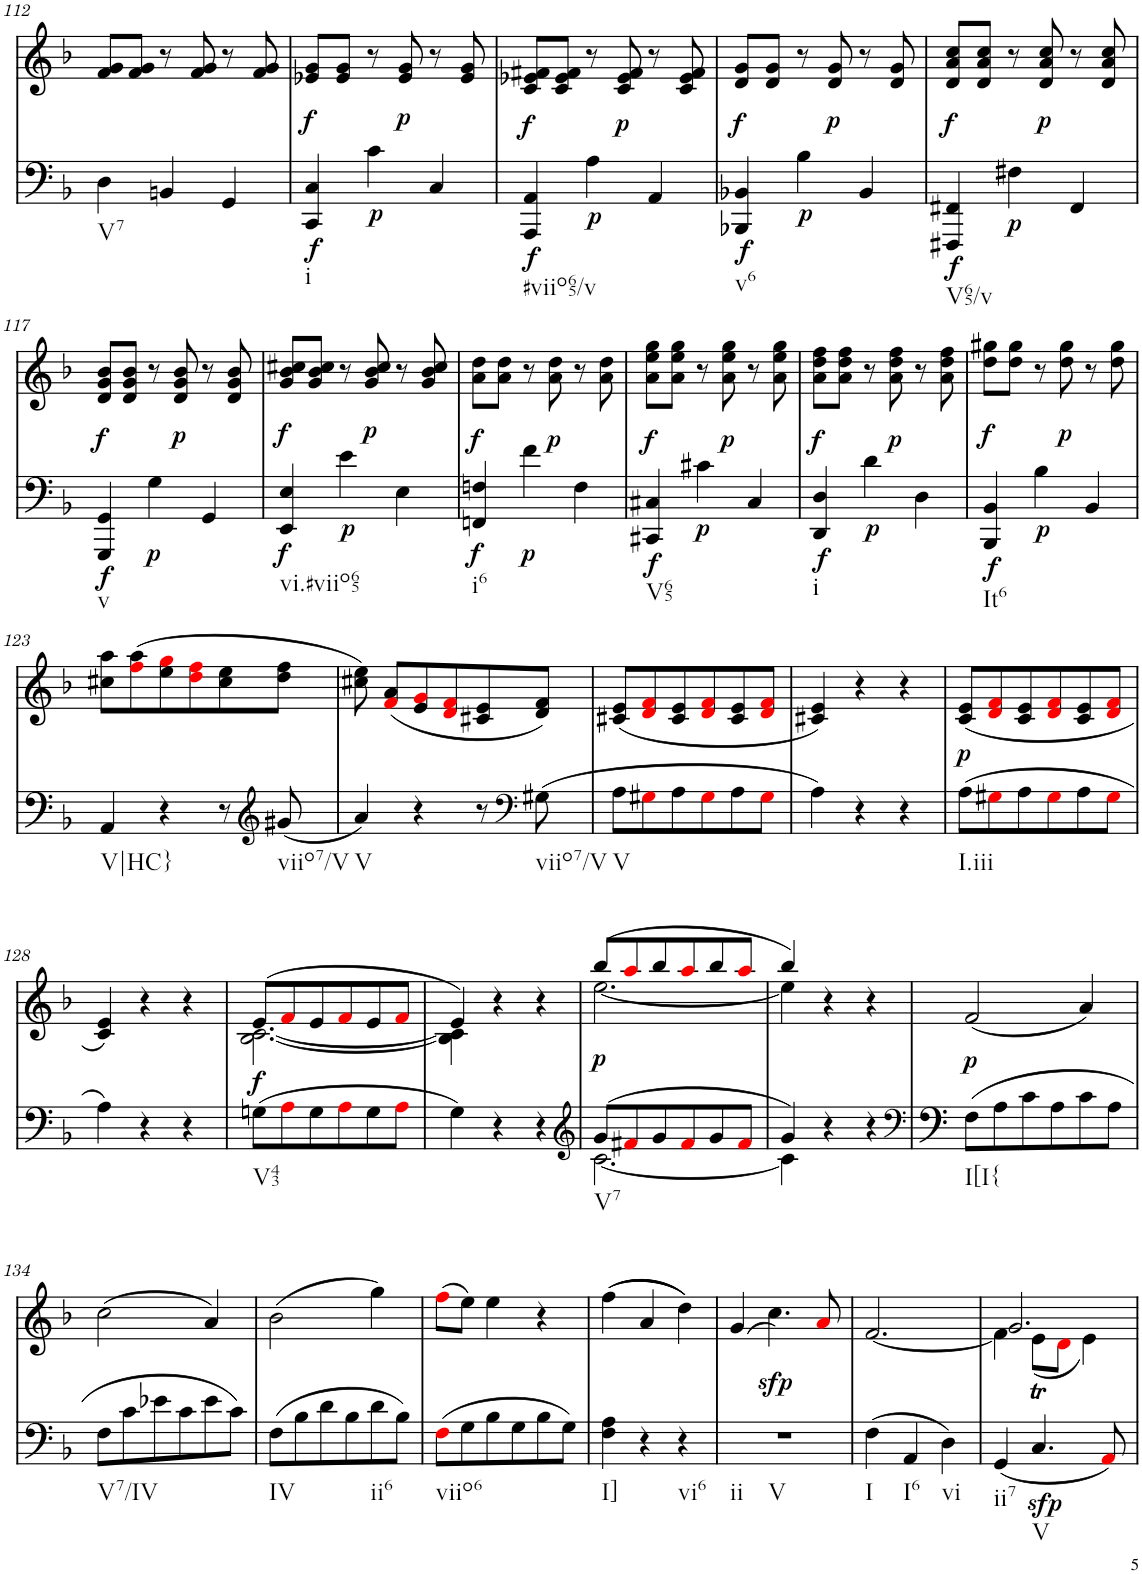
**kern	**kern	**dynam
*part1	*part1	*part1
*staff2	*staff1	*staff1/2
*I"Piano, Piano right	*	*
*I'Pno.	*	*
!!LO:PB:g=z
*clefF4	*clefG2	*
*k[b-]	*k[b-]	*
*M3/4	*M3/4	*
=112	=112	=112
!LO:TX:b:t=V7	!	!
4D\	8f/ 8g/L	.
.	8f/ 8g/J	.
4BBn/	8r	.
.	8f/ 8g/	.
4GG/	8r	.
.	8f/ 8g/	.
=113	=113	=113
!LO:TX:b:t=i	!	!
!	!	!LO:DY:b=2
!	!	!LO:DY:n=1:b
4CC/ 4C/	8e-X/ 8g/L	f f
.	8e-/ 8g/J	.
!	!	!LO:DY:n=2:b=2
4c\	8r	p
!	!	!LO:DY:n=3:b
.	8e-/ 8g/	p
4C/	8r	.
.	8e-/ 8g/	.
=114	=114	=114
!LO:TX:b:t=#viio65/v	!	!
!	!	!LO:DY:b=2
!	!	!LO:DY:n=1:b
4AAA/ 4AA/	8c/ 8e-X/ 8f#X/L	f f
.	8c/ 8e-/ 8f#/J	.
!	!	!LO:DY:n=2:b=2
4A\	8r	p
!	!	!LO:DY:n=3:b
.	8c/ 8e-/ 8f#/	p
4AA/	8r	.
.	8c/ 8e-/ 8f#/	.
=115	=115	=115
!LO:TX:b:t=v6	!	!
!	!	!LO:DY:b=2
!	!	!LO:DY:n=1:b
4BBB-X/ 4BB-X/	8d/ 8g/L	f f
.	8d/ 8g/J	.
!	!	!LO:DY:n=2:b=2
4B-\	8r	p
!	!	!LO:DY:n=3:b
.	8d/ 8g/	p
4BB-/	8r	.
.	8d/ 8g/	.
=116	=116	=116
!LO:TX:b:t=V65/v	!	!
!	!	!LO:DY:b=2
!	!	!LO:DY:n=1:b
4FFF#X/ 4FF#X/	8d/ 8a/ 8cc/L	f f
.	8d/ 8a/ 8cc/J	.
!	!	!LO:DY:n=2:b=2
4F#X\	8r	p
!	!	!LO:DY:n=3:b
.	8d/ 8a/ 8cc/	p
4FF#/	8r	.
.	8d/ 8a/ 8cc/	.
!!LO:LB:g=z
=117	=117	=117
!LO:TX:b:t=v	!	!
!	!	!LO:DY:b=2
!	!	!LO:DY:n=1:b
4GGG/ 4GG/	8d/ 8g/ 8b-/L	f f
.	8d/ 8g/ 8b-/J	.
!	!	!LO:DY:n=2:b=2
4G\	8r	p
!	!	!LO:DY:n=3:b
.	8d/ 8g/ 8b-/	p
4GG/	8r	.
.	8d/ 8g/ 8b-/	.
=118	=118	=118
!LO:TX:b:t=vi.#viio65	!	!
!	!	!LO:DY:b=2
!	!	!LO:DY:n=1:b
4EE/ 4E/	8g/ 8b-/ 8cc#X/L	f f
.	8g/ 8b-/ 8cc#/J	.
!	!	!LO:DY:n=2:b=2
4e\	8r	p
!	!	!LO:DY:n=3:b
.	8g/ 8b-/ 8cc#/	p
4E\	8r	.
.	8g/ 8b-/ 8cc#/	.
=119	=119	=119
!LO:TX:b:t=i6	!	!
!	!	!LO:DY:b=2
!	!	!LO:DY:n=1:b
4FFn/ 4Fn/	8a\ 8dd\L	f f
.	8a\ 8dd\J	.
!	!	!LO:DY:n=2:b=2
4f\	8r	p
!	!	!LO:DY:n=3:b
.	8a\ 8dd\	p
4F\	8r	.
.	8a\ 8dd\	.
=120	=120	=120
!LO:TX:b:t=V65	!	!
!	!	!LO:DY:b=2
!	!	!LO:DY:n=1:b
4CC#X/ 4C#X/	8a\ 8ee\ 8gg\L	f f
.	8a\ 8ee\ 8gg\J	.
!	!	!LO:DY:n=2:b=2
4c#X\	8r	p
!	!	!LO:DY:n=3:b
.	8a\ 8ee\ 8gg\	p
4C#/	8r	.
.	8a\ 8ee\ 8gg\	.
=121	=121	=121
!LO:TX:b:t=i	!	!
!	!	!LO:DY:b=2
!	!	!LO:DY:n=1:b
4DD/ 4D/	8a\ 8dd\ 8ff\L	f f
.	8a\ 8dd\ 8ff\J	.
!	!	!LO:DY:n=2:b=2
4d\	8r	p
!	!	!LO:DY:n=3:b
.	8a\ 8dd\ 8ff\	p
4D\	8r	.
.	8a\ 8dd\ 8ff\	.
=122	=122	=122
!LO:TX:b:t=It6	!	!
!	!	!LO:DY:b=2
!	!	!LO:DY:n=1:b
4BBB-/ 4BB-/	8dd\ 8gg#X\L	f f
.	8dd\ 8gg#\J	.
!	!	!LO:DY:n=2:b=2
4B-\	8r	p
!	!	!LO:DY:n=3:b
.	8dd\ 8gg#\	p
4BB-/	8r	.
.	8dd\ 8gg#\	.
!!LO:LB:g=z
=123	=123	=123
!LO:TX:b:t=V|HC}	!	!
4AA/	8cc#X\ 8aa\L	.
.	(8ffi\ 8aa\	.
4r	8ee\ 8ggi\	.
.	8ddi\ 8ffi\	.
8r	8cc#\ 8ee\	.
*clefG2	*	*
!LO:TX:b:t=viio7/V	!	!
8g#X/	8dd\ 8ff\J	.
=124	=124	=124
!LO:TX:b:t=V	!	!
4a/	8cc#X\ 8ee\)	.
.	(8fi/ 8a/L	.
4r	8e/ 8gi/	.
.	8di/ 8fi/	.
8r	8c#X/ 8e/	.
*clefF4	*	*
!LO:TX:b:t=viio7/V	!	!
8G#X\	8d/ 8f/J)	.
=125	=125	=125
!LO:TX:b:t=V	!	!
8A\L	(8c#X/ 8e/L	.
8G#Xi\	8di/ 8fi/	.
8A\	8c#/ 8e/	.
8G#i\	8di/ 8fi/	.
8A\	8c#/ 8e/	.
8G#i\J	8di/ 8fi/J	.
=126	=126	=126
4A\	4c#X/ 4e/)	.
4r	4r	.
4r	4r	.
=127	=127	=127
!LO:TX:b:t=I.iii	!	!
!	!	!LO:DY:b
8A\L	(8c/ 8e/L	p
8G#Xi\	8di/ 8fi/	.
8A\	8c/ 8e/	.
8G#i\	8di/ 8fi/	.
8A\	8c/ 8e/	.
8G#i\J	8di/ 8fi/J	.
!!LO:LB:g=z
=128	=128	=128
4A\	4c/ 4e/)	.
4r	4r	.
4r	4r	.
=129	=129	=129
*	*^	*
!LO:TX:b:t=V43	!	!	!
!	!	!	!LO:DY:a=2
8Gn\L	(8e/L	[2.B-\ [2.c\	f
8Ai\	8fi/	.	.
8G\	8e/	.	.
8Ai\	8fi/	.	.
8G\	8e/	.	.
8Ai\J	8fi/J	.	.
=130	=130	=130	=130
4G\	4e/)	4B-\] 4c\]	.
4r	4r	2ryy	.
4r	4r	.	.
=131	=131	=131	=131
*clefG2	*	*	*
*^	*	*	*
!LO:TX:b:t=V7	!	!	!	!
!	!	!	!	!LO:DY:b
8g/L	[2.c\	(8bb-/L	[2.ee\	p
8f#Xi/	.	8aai/	.	.
8g/	.	8bb-/	.	.
8f#i/	.	8aai/	.	.
8g/	.	8bb-/	.	.
8f#i/J	.	8aai/J	.	.
=132	=132	=132	=132	=132
4g/	4c\]	4bb-/)	4ee\]	.
4r	2ryy	4r	2ryy	.
4r	.	4r	.	.
*v	*v	*	*	*
*	*v	*v	*
=133	=133	=133
*clefF4	*	*
!LO:TX:b:t=I[I{	!	!
!	!	!LO:DY:b
8F\L	(2f/	p
8A\	.	.
8c\	.	.
8A\	.	.
8c\	4a/)	.
8A\J	.	.
!!LO:LB:g=z
=134	=134	=134
!LO:TX:b:t=V7/IV	!	!
8F\L	(2cc\	.
8c\	.	.
8e-X\	.	.
8c\	.	.
8e-\	4a/)	.
8c\J	.	.
=135	=135	=135
!LO:TX:b:t=IV	!	!
8F\L	(2b-\	.
8B-\	.	.
8d\	.	.
8B-\	.	.
!LO:TX:b:t=ii6	!	!
8d\	4gg\)	.
8B-\J	.	.
=136	=136	=136
!LO:TX:b:t=viio6	!	!
8Fi\L	(8ffi\L	.
8G\	8ee\J)	.
8B-\	4ee\	.
8G\	.	.
8B-\	4r	.
8G\J	.	.
=137	=137	=137
!LO:TX:b:t=I]	!	!
4F\ 4A\	((4ff\	.
4r	4a/	.
!LO:TX:b:t=vi6	!	!
4r	4dd\))	.
=138	=138	=138
!LO:TX:b:t=ii	!	!
!LO:TX:b:t=V	!	!
2.r	(4g/	.
!	!	!LO:DY:b
.	4.cc\)	sfp
.	8ai/	.
=139	=139	=139
*	*^	*
!LO:TX:b:t=I	!	!	!
4F\	2.ryy	[<2.f/	.
!LO:TX:b:t=I6	!	!	!
4AA/	.	.	.
!LO:TX:b:t=vi	!	!	!
4D\	.	.	.
=140	=140	=140	=140
*	*	*^	*
!LO:TX:b:t=ii7	!	!	!	!
4GG/	2.g/	4f\]	4ryy	.
!LO:TX:b:t=V	!	!	!	!
!	!	!	!	!LO:DY:b=2
4.C/	.	2ryy	(8et\L	sfp
.	.	.	8di\J	.
.	.	.	4e\)	.
8AAi/	.	.	.	.
*	*v	*v	*v	*
=	=	=
*-	*-	*-
